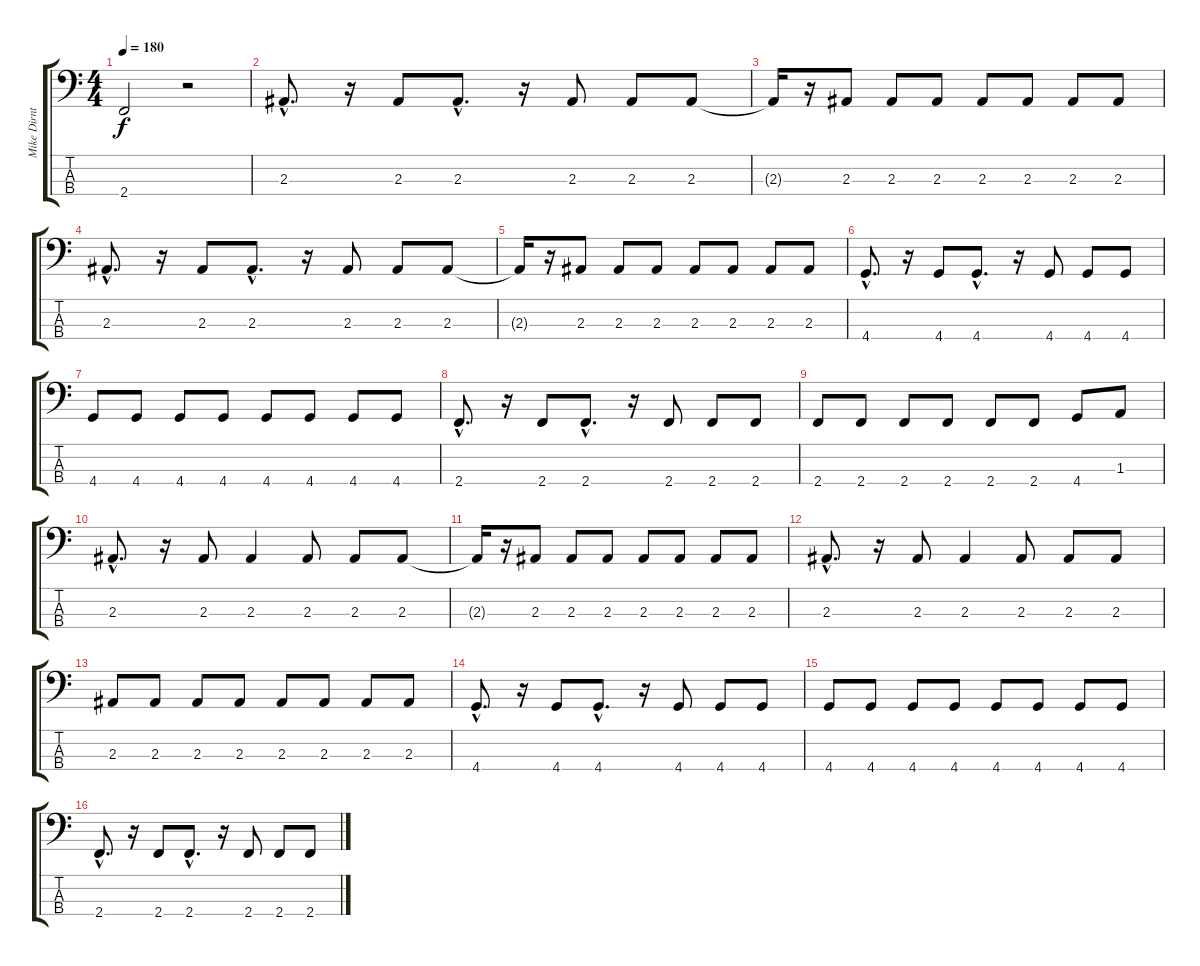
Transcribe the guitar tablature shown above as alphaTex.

\track ("Mike Dirnt" "Mike Dirnt") {instrument electricbasspick}
\staff {score tabs}
\tuning (Gb2 Db2 Ab1 Eb1) {hide}
\ts (4 4)
\tempo 180
\clef f4
\ks c
2.4{t}.2{dy f} r.2 |
2.3{hac}.8{d} r.16 2.3.8 2.3{hac}.8{d} r.16 2.3.8 2.3.8 2.3.8 |
2.3{t}.16 r.16 2.3.8 2.3.8 2.3.8 2.3.8 2.3.8 2.3.8 2.3.8 |
2.3{hac}.8{d} r.16 2.3.8 2.3{hac}.8{d} r.16 2.3.8 2.3.8 2.3.8 |
2.3{t}.16 r.16 2.3.8 2.3.8 2.3.8 2.3.8 2.3.8 2.3.8 2.3.8 |
4.4{hac}.8{d} r.16 4.4.8 4.4{hac}.8{d} r.16 4.4.8 4.4.8 4.4.8 |
4.4.8 4.4.8 4.4.8 4.4.8 4.4.8 4.4.8 4.4.8 4.4.8 |
2.4{hac}.8{d} r.16 2.4.8 2.4{hac}.8{d} r.16 2.4.8 2.4.8 2.4.8 |
2.4.8 2.4.8 2.4.8 2.4.8 2.4.8 2.4.8 4.4.8 1.3.8 |
2.3{hac}.8{d} r.16 2.3.8 2.3.4 2.3.8 2.3.8 2.3.8 |
2.3{t}.16 r.16 2.3.8 2.3.8 2.3.8 2.3.8 2.3.8 2.3.8 2.3.8 |
2.3{hac}.8{d} r.16 2.3.8 2.3.4 2.3.8 2.3.8 2.3.8 |
2.3.8 2.3.8 2.3.8 2.3.8 2.3.8 2.3.8 2.3.8 2.3.8 |
4.4{hac}.8{d} r.16 4.4.8 4.4{hac}.8{d} r.16 4.4.8 4.4.8 4.4.8 |
4.4.8 4.4.8 4.4.8 4.4.8 4.4.8 4.4.8 4.4.8 4.4.8 |
2.4{hac}.8{d} r.16 2.4.8 2.4{hac}.8{d} r.16 2.4.8 2.4.8 2.4.8
